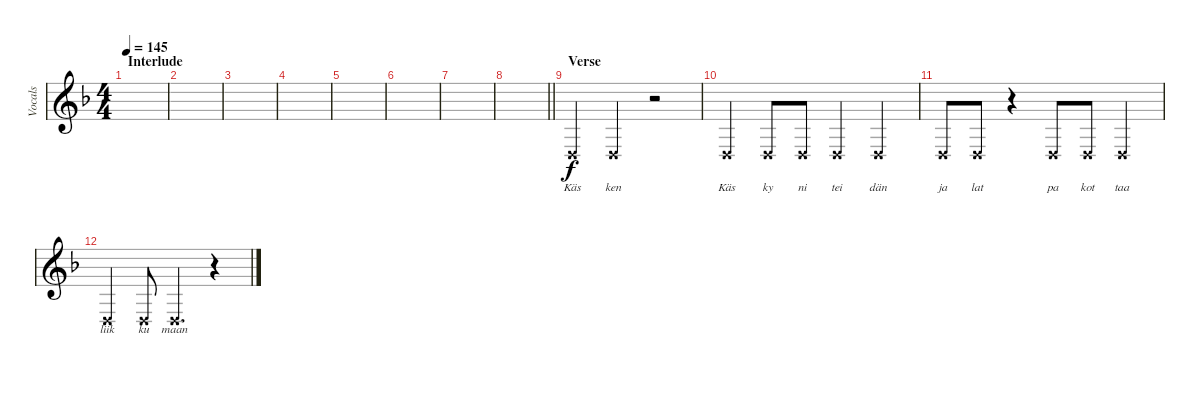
\track ("Vocals" "Vocals") {instrument stringensemble1}
\staff {score}
\tuning (E4 B3 G3 D3 A2 D2) {hide}
\ts (4 4)
\section ("" "Interlude")
\tempo 145
\clef g2
\ks f
|
|
|
|
|
|
|
\barLineRight lightlight
|
\section ("" "Verse")
0.4{x}.4{lyrics (0 "Käs") lyrics (1 "") lyrics (2 "") lyrics (3 "") lyrics (4 "")} 0.4{x}.4{lyrics (0 "ken") lyrics (1 "") lyrics (2 "") lyrics (3 "") lyrics (4 "")} r.2 |
0.4{x}.4{lyrics (0 "Käs") lyrics (1 "") lyrics (2 "") lyrics (3 "") lyrics (4 "")} 0.4{x}.8{lyrics (0 "ky") lyrics (1 "") lyrics (2 "") lyrics (3 "") lyrics (4 "")} 0.4{x}.8{lyrics (0 "ni") lyrics (1 "") lyrics (2 "") lyrics (3 "") lyrics (4 "")} 0.4{x}.4{lyrics (0 "tei") lyrics (1 "") lyrics (2 "") lyrics (3 "") lyrics (4 "")} 0.4{x}.4{lyrics (0 "dän") lyrics (1 "") lyrics (2 "") lyrics (3 "") lyrics (4 "")} |
0.4{x}.8{lyrics (0 "ja") lyrics (1 "") lyrics (2 "") lyrics (3 "") lyrics (4 "")} 0.4{x}.8{lyrics (0 "lat") lyrics (1 "") lyrics (2 "") lyrics (3 "") lyrics (4 "")} r.4 0.4{x}.8{lyrics (0 "pa") lyrics (1 "") lyrics (2 "") lyrics (3 "") lyrics (4 "")} 0.4{x}.8{lyrics (0 "kot") lyrics (1 "") lyrics (2 "") lyrics (3 "") lyrics (4 "")} 0.4{x}.4{lyrics (0 "taa") lyrics (1 "") lyrics (2 "") lyrics (3 "") lyrics (4 "")} |
0.4{x}.4{lyrics (0 "liik") lyrics (1 "") lyrics (2 "") lyrics (3 "") lyrics (4 "")} 0.4{x}.8{lyrics (0 "ku") lyrics (1 "") lyrics (2 "") lyrics (3 "") lyrics (4 "")} 0.4{x}.4{d lyrics (0 "maan") lyrics (1 "") lyrics (2 "") lyrics (3 "") lyrics (4 "")} r.4
